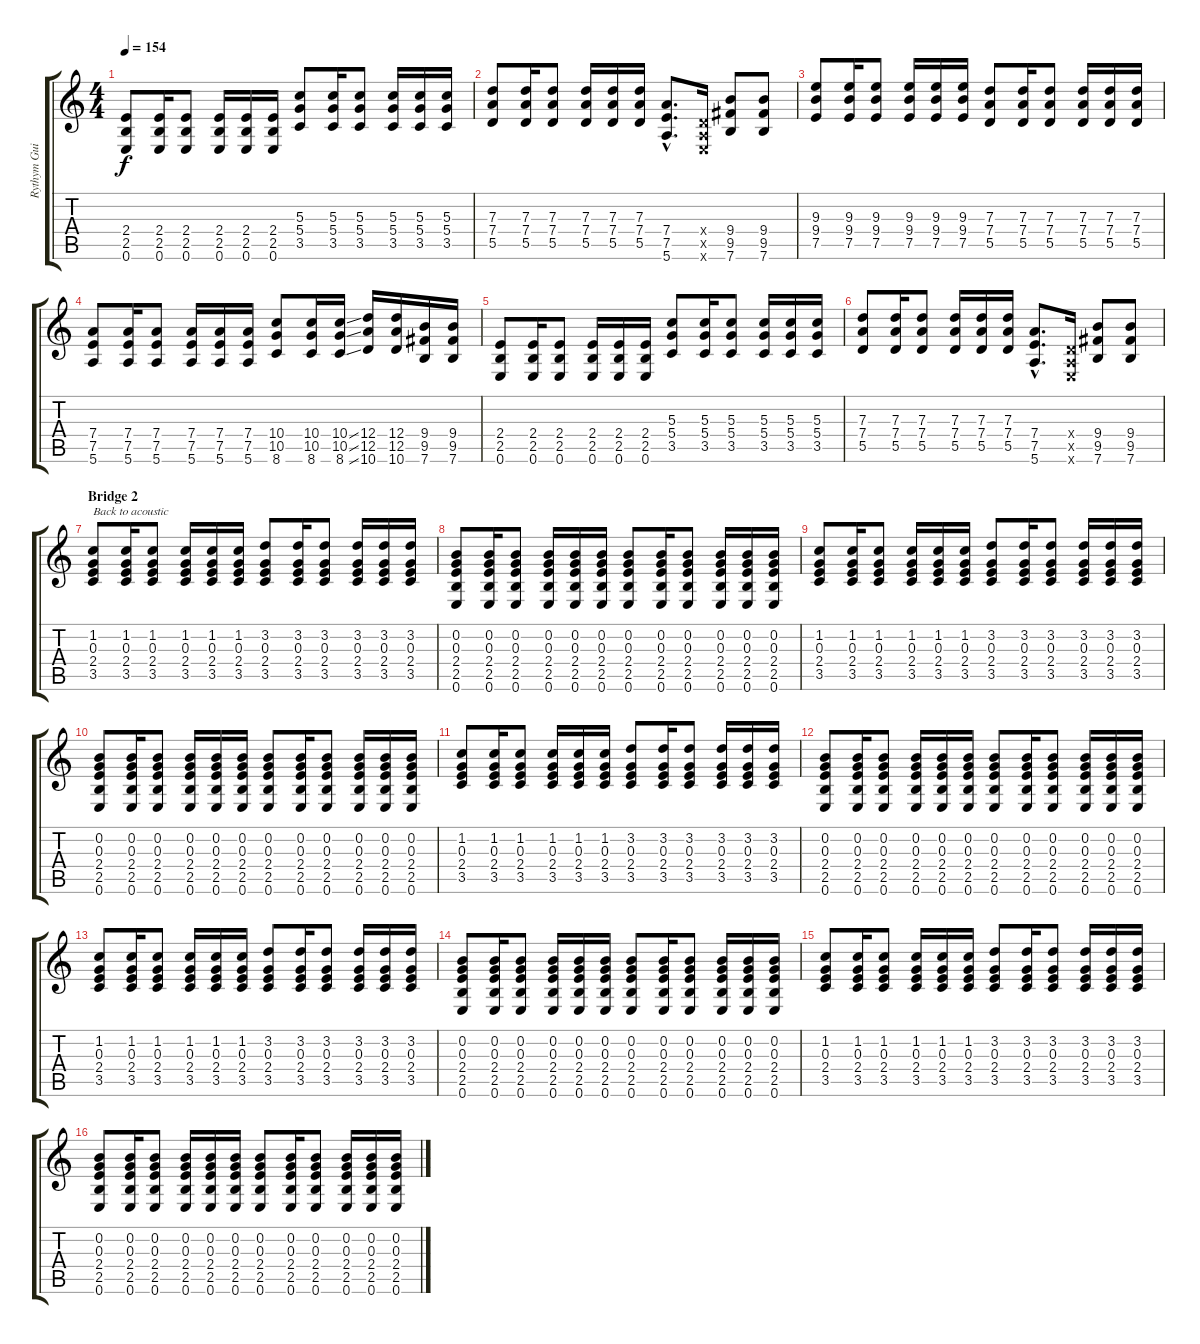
\track ("Rythym Guitar (Dexter)" "Rythym Gui") {instrument distortionguitar}
\staff {score tabs}
\tuning (E4 B3 G3 D3 A2 E2) {hide}
\ts (4 4)
\tempo 154
\clef g2
\ks c
(2.4 2.5 0.6).8{dy f} (2.4 2.5 0.6).16 (2.4 2.5 0.6).8 (2.4 2.5 0.6).16 (2.4 2.5 0.6).16 (2.4 2.5 0.6).16 (5.3 5.4 3.5).8 (5.3 5.4 3.5).16 (5.3 5.4 3.5).8 (5.3 5.4 3.5).16 (5.3 5.4 3.5).16 (5.3 5.4 3.5).16 |
(7.3 7.4 5.5).8 (7.3 7.4 5.5).16 (7.3 7.4 5.5).8 (7.3 7.4 5.5).16 (7.3 7.4 5.5).16 (7.3 7.4 5.5).16 (7.4{hac} 7.5{hac} 5.6{hac}).8{d} (0.4{x} 0.5{x} 0.6{x}).16 (9.4 9.5 7.6).8 (9.4 9.5 7.6).8 |
(9.3 9.4 7.5).8 (9.3 9.4 7.5).16 (9.3 9.4 7.5).8 (9.3 9.4 7.5).16 (9.3 9.4 7.5).16 (9.3 9.4 7.5).16 (7.3 7.4 5.5).8 (7.3 7.4 5.5).16 (7.3 7.4 5.5).8 (7.3 7.4 5.5).16 (7.3 7.4 5.5).16 (7.3 7.4 5.5).16 |
(7.4 7.5 5.6).8 (7.4 7.5 5.6).16 (7.4 7.5 5.6).8 (7.4 7.5 5.6).16 (7.4 7.5 5.6).16 (7.4 7.5 5.6).16 (10.4 10.5 8.6).8 (10.4 10.5 8.6).16 (10.4{ss} 10.5{ss} 8.6{ss}).16 (12.4 12.5 10.6).16 (12.4 12.5 10.6).16 (9.4 9.5 7.6).16 (9.4 9.5 7.6).16 |
(2.4 2.5 0.6).8 (2.4 2.5 0.6).16 (2.4 2.5 0.6).8 (2.4 2.5 0.6).16 (2.4 2.5 0.6).16 (2.4 2.5 0.6).16 (5.3 5.4 3.5).8 (5.3 5.4 3.5).16 (5.3 5.4 3.5).8 (5.3 5.4 3.5).16 (5.3 5.4 3.5).16 (5.3 5.4 3.5).16 |
(7.3 7.4 5.5).8 (7.3 7.4 5.5).16 (7.3 7.4 5.5).8 (7.3 7.4 5.5).16 (7.3 7.4 5.5).16 (7.3 7.4 5.5).16 (7.4{hac} 7.5{hac} 5.6{hac}).8{d} (0.4{x} 0.5{x} 0.6{x}).16 (9.4 9.5 7.6).8 (9.4 9.5 7.6).8 |
\section ("" "Bridge 2")
(1.2 0.3 2.4 3.5).8{txt "Back to acoustic" volume 9 instrument acousticguitarsteel} (1.2 0.3 2.4 3.5).16 (1.2 0.3 2.4 3.5).8 (1.2 0.3 2.4 3.5).16 (1.2 0.3 2.4 3.5).16 (1.2 0.3 2.4 3.5).16 (3.2 0.3 2.4 3.5).8 (3.2 0.3 2.4 3.5).16 (3.2 0.3 2.4 3.5).8 (3.2 0.3 2.4 3.5).16 (3.2 0.3 2.4 3.5).16 (3.2 0.3 2.4 3.5).16 |
(0.2 0.3 2.4 2.5 0.6).8 (0.2 0.3 2.4 2.5 0.6).16 (0.2 0.3 2.4 2.5 0.6).8 (0.2 0.3 2.4 2.5 0.6).16 (0.2 0.3 2.4 2.5 0.6).16 (0.2 0.3 2.4 2.5 0.6).16 (0.2 0.3 2.4 2.5 0.6).8 (0.2 0.3 2.4 2.5 0.6).16 (0.2 0.3 2.4 2.5 0.6).8 (0.2 0.3 2.4 2.5 0.6).16 (0.2 0.3 2.4 2.5 0.6).16 (0.2 0.3 2.4 2.5 0.6).16 |
(1.2 0.3 2.4 3.5).8 (1.2 0.3 2.4 3.5).16 (1.2 0.3 2.4 3.5).8 (1.2 0.3 2.4 3.5).16 (1.2 0.3 2.4 3.5).16 (1.2 0.3 2.4 3.5).16 (3.2 0.3 2.4 3.5).8 (3.2 0.3 2.4 3.5).16 (3.2 0.3 2.4 3.5).8 (3.2 0.3 2.4 3.5).16 (3.2 0.3 2.4 3.5).16 (3.2 0.3 2.4 3.5).16 |
(0.2 0.3 2.4 2.5 0.6).8 (0.2 0.3 2.4 2.5 0.6).16 (0.2 0.3 2.4 2.5 0.6).8 (0.2 0.3 2.4 2.5 0.6).16 (0.2 0.3 2.4 2.5 0.6).16 (0.2 0.3 2.4 2.5 0.6).16 (0.2 0.3 2.4 2.5 0.6).8 (0.2 0.3 2.4 2.5 0.6).16 (0.2 0.3 2.4 2.5 0.6).8 (0.2 0.3 2.4 2.5 0.6).16 (0.2 0.3 2.4 2.5 0.6).16 (0.2 0.3 2.4 2.5 0.6).16 |
(1.2 0.3 2.4 3.5).8 (1.2 0.3 2.4 3.5).16 (1.2 0.3 2.4 3.5).8 (1.2 0.3 2.4 3.5).16 (1.2 0.3 2.4 3.5).16 (1.2 0.3 2.4 3.5).16 (3.2 0.3 2.4 3.5).8 (3.2 0.3 2.4 3.5).16 (3.2 0.3 2.4 3.5).8 (3.2 0.3 2.4 3.5).16 (3.2 0.3 2.4 3.5).16 (3.2 0.3 2.4 3.5).16 |
(0.2 0.3 2.4 2.5 0.6).8 (0.2 0.3 2.4 2.5 0.6).16 (0.2 0.3 2.4 2.5 0.6).8 (0.2 0.3 2.4 2.5 0.6).16 (0.2 0.3 2.4 2.5 0.6).16 (0.2 0.3 2.4 2.5 0.6).16 (0.2 0.3 2.4 2.5 0.6).8 (0.2 0.3 2.4 2.5 0.6).16 (0.2 0.3 2.4 2.5 0.6).8 (0.2 0.3 2.4 2.5 0.6).16 (0.2 0.3 2.4 2.5 0.6).16 (0.2 0.3 2.4 2.5 0.6).16 |
(1.2 0.3 2.4 3.5).8 (1.2 0.3 2.4 3.5).16 (1.2 0.3 2.4 3.5).8 (1.2 0.3 2.4 3.5).16 (1.2 0.3 2.4 3.5).16 (1.2 0.3 2.4 3.5).16 (3.2 0.3 2.4 3.5).8 (3.2 0.3 2.4 3.5).16 (3.2 0.3 2.4 3.5).8 (3.2 0.3 2.4 3.5).16 (3.2 0.3 2.4 3.5).16 (3.2 0.3 2.4 3.5).16 |
(0.2 0.3 2.4 2.5 0.6).8 (0.2 0.3 2.4 2.5 0.6).16 (0.2 0.3 2.4 2.5 0.6).8 (0.2 0.3 2.4 2.5 0.6).16 (0.2 0.3 2.4 2.5 0.6).16 (0.2 0.3 2.4 2.5 0.6).16 (0.2 0.3 2.4 2.5 0.6).8 (0.2 0.3 2.4 2.5 0.6).16 (0.2 0.3 2.4 2.5 0.6).8 (0.2 0.3 2.4 2.5 0.6).16 (0.2 0.3 2.4 2.5 0.6).16 (0.2 0.3 2.4 2.5 0.6).16 |
(1.2 0.3 2.4 3.5).8 (1.2 0.3 2.4 3.5).16 (1.2 0.3 2.4 3.5).8 (1.2 0.3 2.4 3.5).16 (1.2 0.3 2.4 3.5).16 (1.2 0.3 2.4 3.5).16 (3.2 0.3 2.4 3.5).8 (3.2 0.3 2.4 3.5).16 (3.2 0.3 2.4 3.5).8 (3.2 0.3 2.4 3.5).16 (3.2 0.3 2.4 3.5).16 (3.2 0.3 2.4 3.5).16 |
(0.2 0.3 2.4 2.5 0.6).8 (0.2 0.3 2.4 2.5 0.6).16 (0.2 0.3 2.4 2.5 0.6).8 (0.2 0.3 2.4 2.5 0.6).16 (0.2 0.3 2.4 2.5 0.6).16 (0.2 0.3 2.4 2.5 0.6).16 (0.2 0.3 2.4 2.5 0.6).8 (0.2 0.3 2.4 2.5 0.6).16 (0.2 0.3 2.4 2.5 0.6).8 (0.2 0.3 2.4 2.5 0.6).16 (0.2 0.3 2.4 2.5 0.6).16 (0.2 0.3 2.4 2.5 0.6).16
